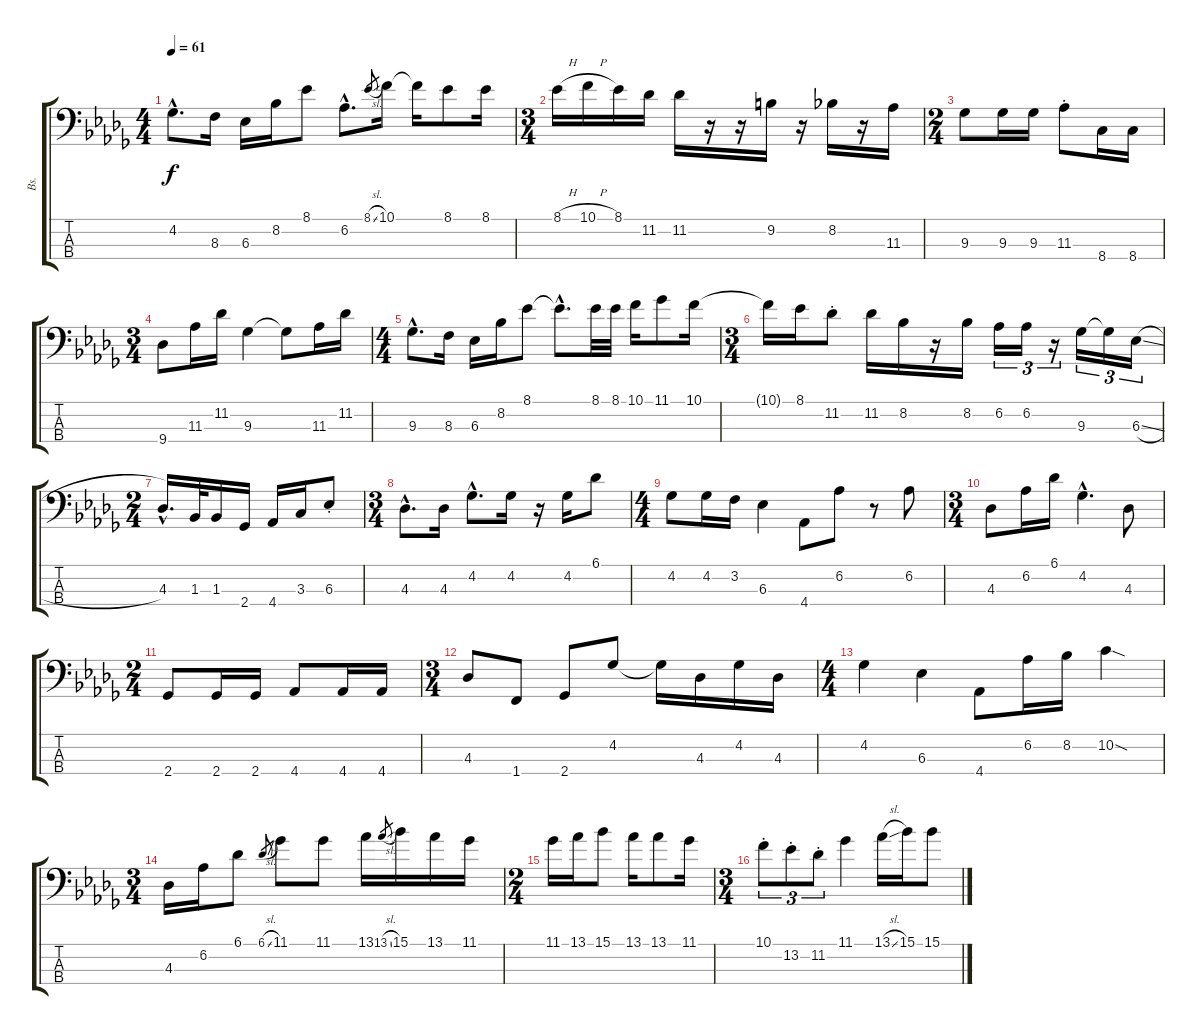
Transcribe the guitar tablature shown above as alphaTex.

\track ("Bs." "Bs.") {instrument electricbasspick}
\staff {score tabs}
\tuning (G2 D2 A1 E1) {hide}
\ts (4 4)
\tempo 61
\clef f4
\ks db
4.2{hac}.8{d dy f} 8.3.16 6.3.16 8.2.16 8.1.8 6.2{hac}.8{d} 8.1{sl}.8{gr} 10.1.16 10.1{t}.16 8.1.8 8.1.16 |
\ts (3 4)
8.1{h}.16 10.1{h}.16 8.1.16 11.2.16 11.2.16 r.16 r.16 9.2.16 r.16 8.2.16 r.16 11.3.16 |
\ts (2 4)
9.3.8 9.3.16 9.3.16 11.3{st}.8 8.4.16 8.4.16 |
\ts (3 4)
9.4.8 11.3.16 11.2.16 9.3.4 9.3{t}.8 11.3.16 11.2.16 |
\ts (4 4)
9.3{hac}.8{d} 8.3.16 6.3.16 8.2.16 8.1.8 8.1{hac t}.8{d} 8.1.32 8.1.32 10.1.16 11.1.8 10.1.16 |
\ts (3 4)
10.1{t}.16 8.1.16 11.2{st}.8 11.2.16 8.2.16 r.16 8.2.16 6.2.16{tu (3 2)} 6.2.16{tu (3 2)} r.16{tu (3 2)} 9.3.16{tu (3 2)} 9.3{t}.16{tu (3 2)} 6.3{sl}.16{tu (3 2)} |
\ts (2 4)
4.3{hac}.16{d} 1.3.32 1.3.16 2.4.16 4.4.16 3.3.16 6.3{st}.8 |
\ts (3 4)
4.3{hac}.8{d} 4.3.16 4.2{hac}.8{d} 4.2.16 r.16 4.2.16 6.1.8 |
\ts (4 4)
4.2.8 4.2.16 3.2.16 6.3.4 4.4.8 6.2.8 r.8 6.2.8 |
\ts (3 4)
4.3.8 6.2.16 6.1.16 4.2{hac}.4{d} 4.3.8 |
\ts (2 4)
2.4.8 2.4.16 2.4.16 4.4.8 4.4.16 4.4.16 |
\ts (3 4)
4.3.8 1.4.8 2.4.8 4.2.8 4.2{t}.16 4.3.16 4.2.16 4.3.16 |
\ts (4 4)
4.2.4 6.3.4 4.4.8 6.2.16 8.2.16 10.2{sod}.4 |
\ts (3 4)
4.3.16 6.2.16 6.1.8 6.1{sl}.8{gr} 11.1.8 11.1.8 13.1.16 13.1{sl}.8{gr} 15.1.16 13.1.16 11.1.16 |
\ts (2 4)
11.1.16 13.1.16 15.1.8 13.1.16 13.1.8 11.1.16 |
\ts (3 4)
10.1{st}.8{tu (3 2)} 13.2{st}.8{tu (3 2)} 11.2{st}.8{tu (3 2)} 11.1.4 13.1{sl}.16 15.1.16 15.1.8
